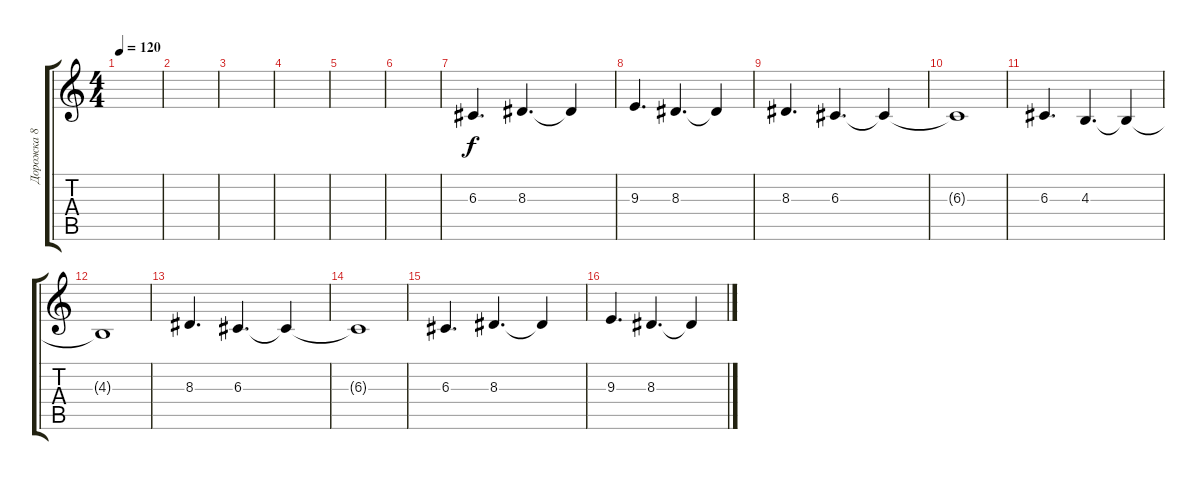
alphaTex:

\track ("Дорожка 8" "Дорожка 8") {instrument lead2sawtooth}
\staff {score tabs}
\tuning (E4 B3 G3 D3 A2 E2) {hide}
\ts (4 4)
\tempo 120
\clef g2
\ks c
|
|
|
|
|
|
6.3.4{d} 8.3.4{d} 8.3{t}.4 |
9.3.4{d} 8.3.4{d} 8.3{t}.4 |
8.3.4{d} 6.3.4{d} 6.3{t}.4 |
6.3{t}.1 |
6.3.4{d} 4.3.4{d} 4.3{t}.4 |
4.3{t}.1 |
8.3.4{d} 6.3.4{d} 6.3{t}.4 |
6.3{t}.1 |
6.3.4{d} 8.3.4{d} 8.3{t}.4 |
9.3.4{d} 8.3.4{d} 8.3{t}.4
